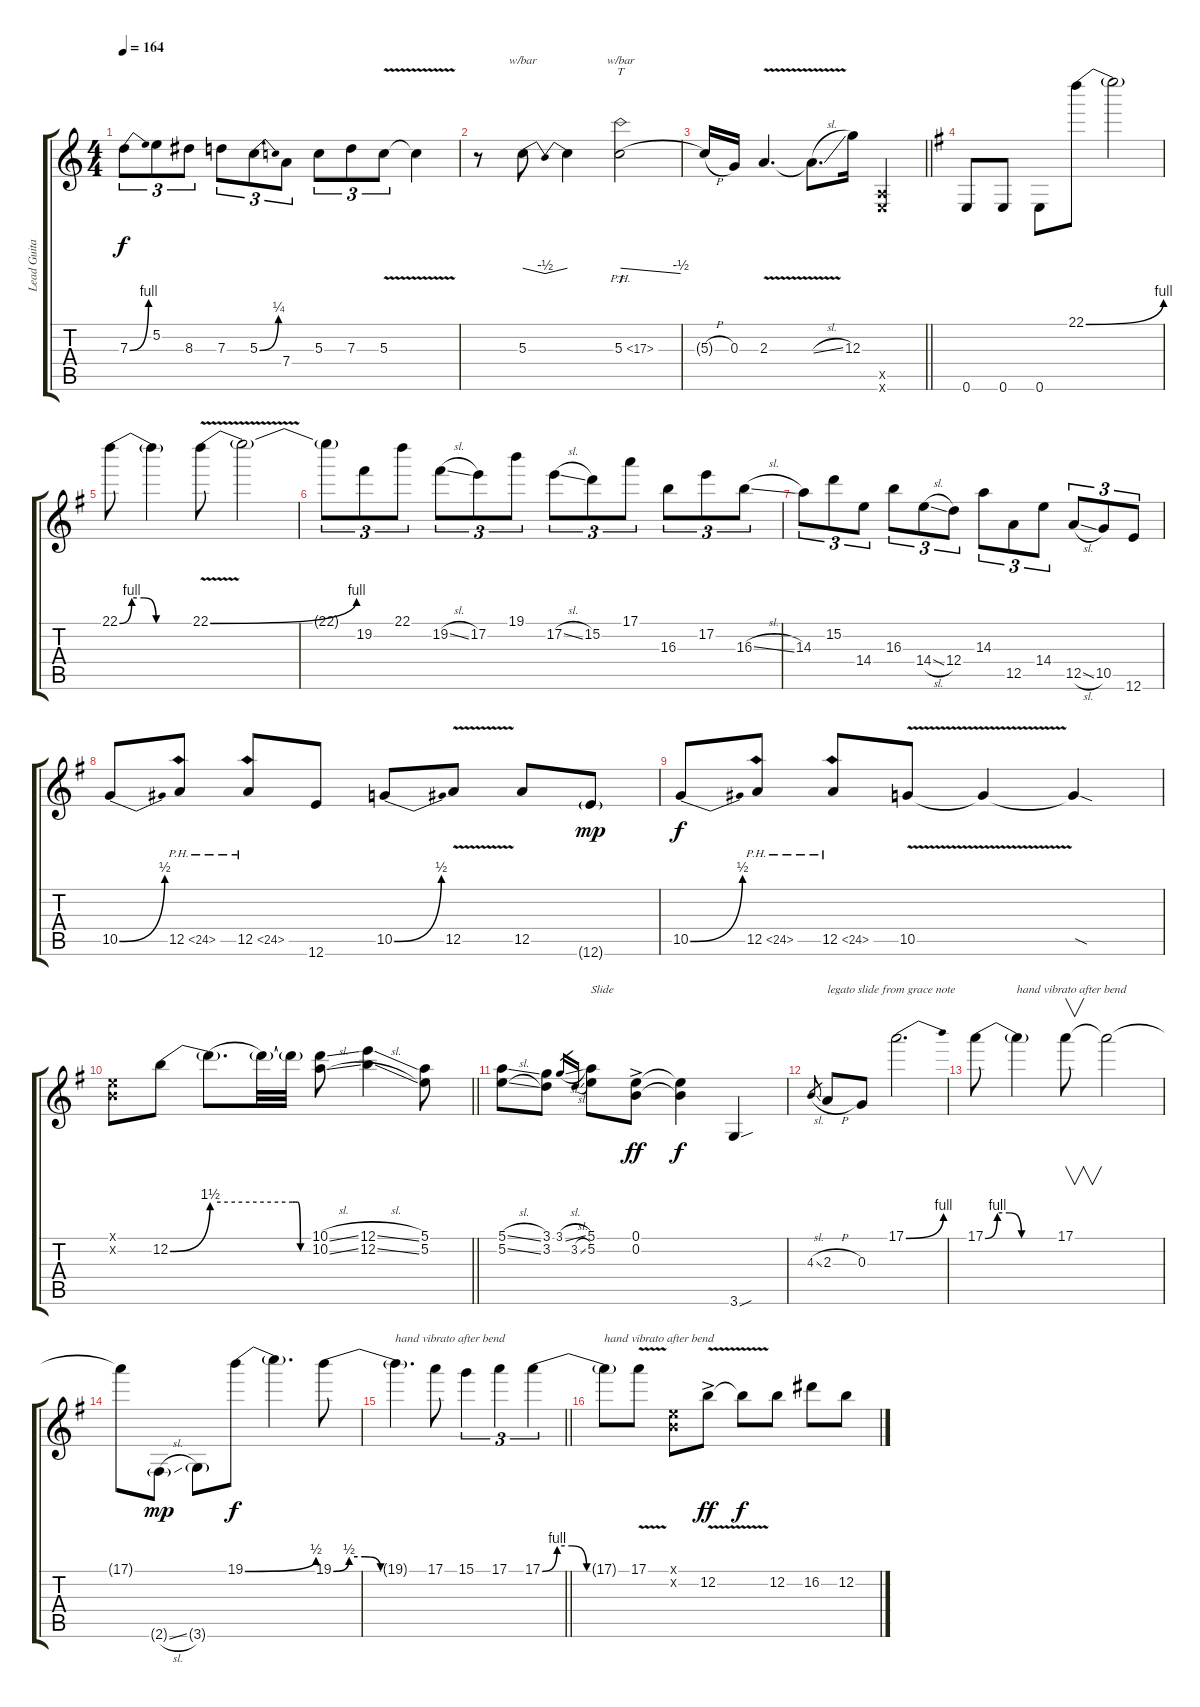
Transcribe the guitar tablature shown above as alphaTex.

\track ("Lead Guitar" "Lead Guita") {instrument electricguitarclean}
\staff {score tabs}
\tuning (E4 B3 G3 D3 A2 E2) {hide}
\ts (4 4)
\tempo 164
\clef g2
\ks c
7.3{be (bend 0 0 60 4)}.8{tu (3 2) dy f} 5.2.8{tu (3 2)} 8.3.8{tu (3 2)} 7.3.8{tu (3 2)} 5.3{be (bend 0 0 60 1)}.8{tu (3 2)} 7.4.8{tu (3 2)} 5.3.8{tu (3 2)} 7.3.8{tu (3 2)} 5.3{v}.8{tu (3 2)} 5.3{t}.4 |
r.8 5.3.8{tbe (dip default 0 0 30 -2 60 0)} 5.3{t}.4 5.3{ph 12}.2{tt tbe (dive default 0 0 60 -2)} |
\barLineRight lightlight
5.3{h t}.16 0.3.16 2.3{v}.4{d} 2.3{sl t}.8{d} 12.3.16 (0.5{x} 0.6{x}).4 |
\ks g
0.6.8 0.6.8 0.6.8 22.1{be (bend 0 0 60 4)}.8 22.1{t}.2 |
22.1{be (custom 0 0 10 4 20 4 30 0 60 0)}.8 22.1{t}.4 22.1{be (bend 0 0 60 4) v}.8 22.1{t}.2 |
22.1{t}.8{tu (3 2)} 19.2.8{tu (3 2)} 22.1.8{tu (3 2)} 19.2{sl}.8{tu (3 2)} 17.2.8{tu (3 2)} 19.1.8{tu (3 2)} 17.2{sl}.8{tu (3 2)} 15.2.8{tu (3 2)} 17.1.8{tu (3 2)} 16.3.8{tu (3 2)} 17.2.8{tu (3 2)} 16.3{sl}.8{tu (3 2)} |
14.3.8{tu (3 2)} 15.2.8{tu (3 2)} 14.4.8{tu (3 2)} 16.3.8{tu (3 2)} 14.4{sl}.8{tu (3 2)} 12.4.8{tu (3 2)} 14.3.8{tu (3 2)} 12.5.8{tu (3 2)} 14.4.8{tu (3 2)} 12.5{sl}.8{tu (3 2)} 10.5.8{tu (3 2)} 12.6.8{tu (3 2)} |
10.5{be (bend 0 0 60 2)}.8 12.5{ph 12}.8 12.5{ph 12}.8 12.6.8 10.5{be (bend 0 0 60 2)}.8 12.5{v}.8 12.5.8 12.6{g}.8{dy mp} |
10.5{be (bend 0 0 60 2)}.8{dy f} 12.5{ph 12}.8 12.5{ph 12}.8 10.5{v}.8 10.5{t}.4 10.5{sod t}.4 |
\barLineRight lightlight
(0.1{x} 0.2{x}).8 12.2{be (bend 0 0 60 6)}.8 12.2{be (hold 0 6 60 6) t}.8{d} 12.2{t}.32 12.2{be (custom 0 6 10 6 20 6 30 0 60 0) t}.32 (10.1{sl} 10.2{sl}).8 (12.1{sl} 12.2{sl}).4 (5.1 5.2).8 |
(5.1{sl} 5.2{sl}).8 (3.1 3.2).8 3.1{sl}.16{gr} 3.2{sl}.16{gr} (5.1 5.2).8{txt "Slide"} (0.1{ac} 0.2{ac}).8{dy ff} (0.1{t} 0.2{t}).4{dy f} 3.6{sou}.4 |
4.3{sl}.8{gr} 2.3{h}.8{txt "legato slide from grace note"} 0.3.8 17.1{be (bend 0 0 60 4)}.2{d} |
17.1{be (custom 0 0 10 4 20 4 30 0 60 0)}.8 17.1{t}.4{txt "hand vibrato after bend"} 17.1.8{v} 17.1{t}.2 |
17.1{t}.8 2.6{sl g}.8{dy mp} 3.6{g}.8 19.1{be (bend 0 0 60 2)}.8{dy f} 19.1{t}.4{d} 19.1{be (custom 0 0 10 2 20 2 30 0 60 0)}.8 |
\barLineRight lightlight
19.1{t}.4{d txt "hand vibrato after bend"} 17.1.8 15.1.4{tu (3 2)} 17.1.4{tu (3 2)} 17.1{be (custom 0 0 10 4 20 4 30 0 60 0)}.4{tu (3 2)} |
17.1{t}.8{txt "hand vibrato after bend"} 17.1{v}.8 (0.1{x} 0.2{x}).8 12.2{v ac}.8{dy ff} 12.2{t}.8{dy f} 12.2.8 16.2.8 12.2.8
